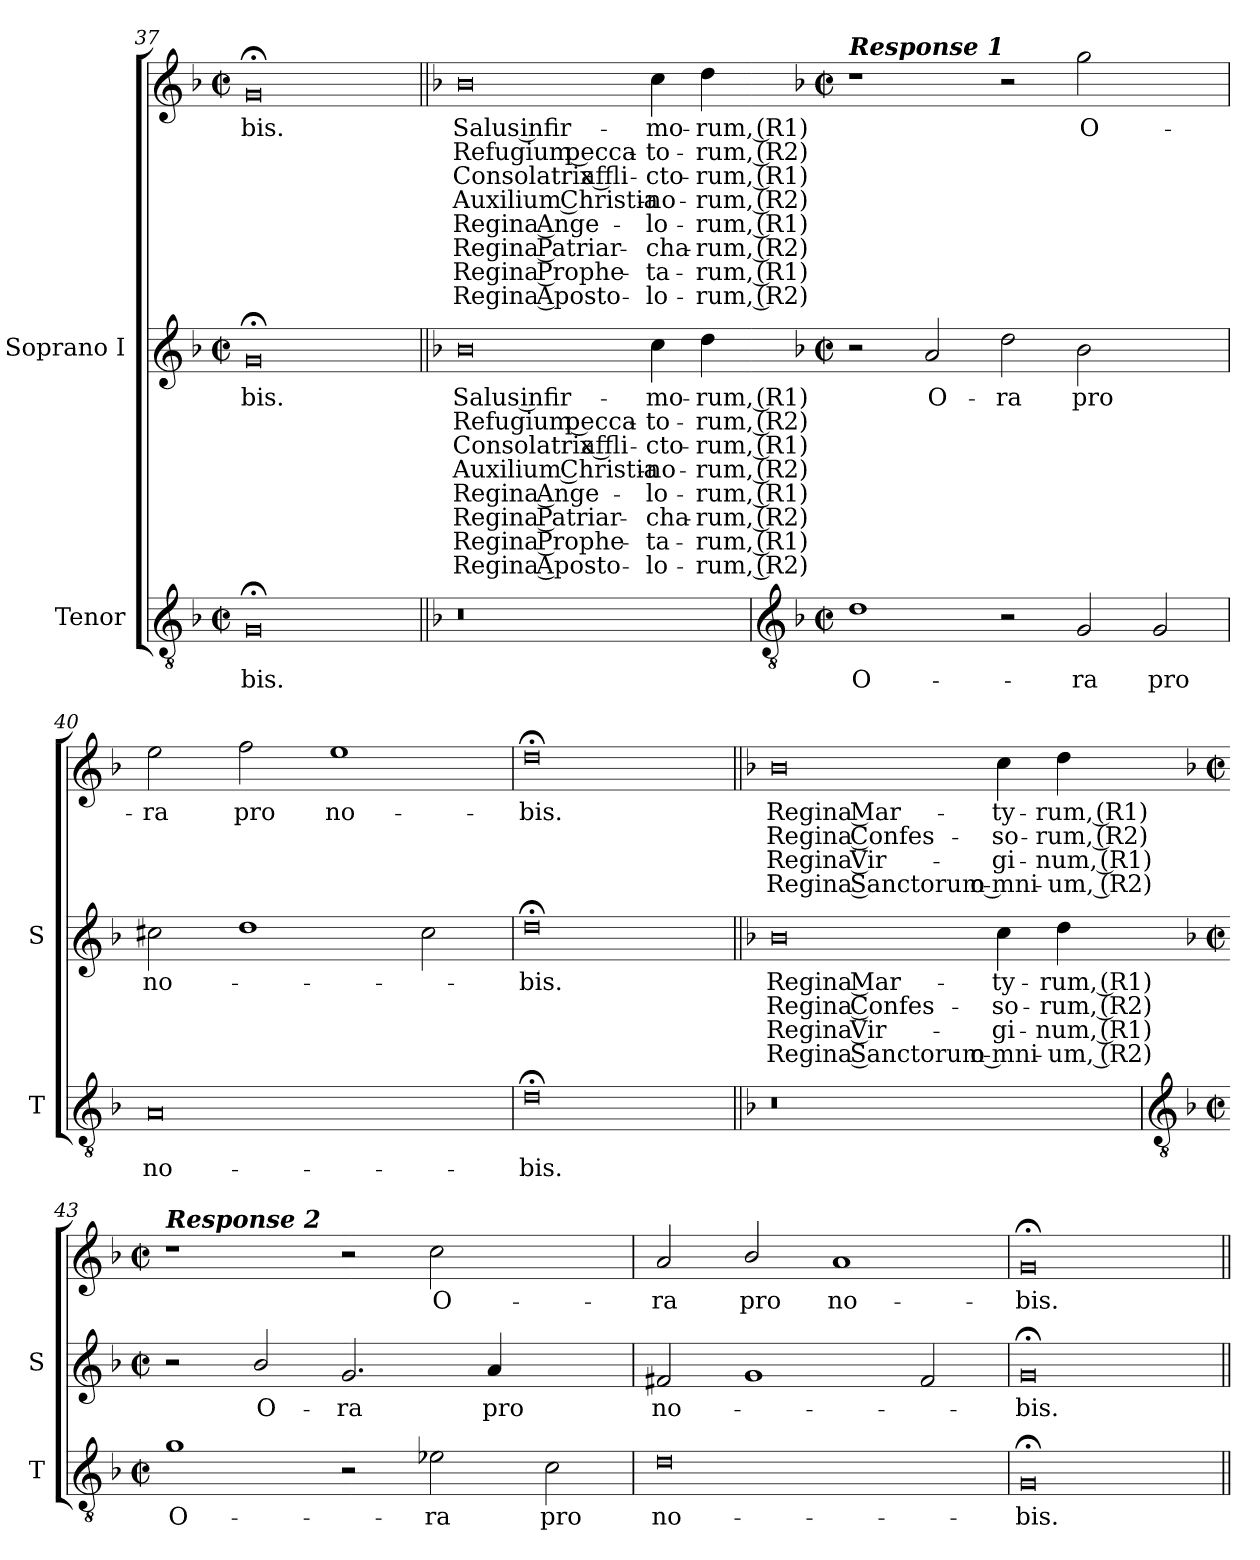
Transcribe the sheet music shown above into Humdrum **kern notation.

**kern	**text	**kern	**text	**text	**text	**text	**text	**text	**text	**text	**kern	**text	**text	**text	**text	**text	**text	**text	**text
*part2	*part2	*part1	*part1	*part1	*part1	*part1	*part1	*part1	*part1	*part1	*part1	*part1	*part1	*part1	*part1	*part1	*part1	*part1	*part1
*staff3	*staff3	*staff2	*staff2	*staff2	*staff2	*staff2	*staff2	*staff2	*staff2	*staff2	*staff1	*staff1	*staff1	*staff1	*staff1	*staff1	*staff1	*staff1	*staff1
*I"Tenor	*	*I"Soprano I	*	*	*	*	*	*	*	*	*	*	*	*	*	*	*	*	*
*I'T	*	*I'S	*	*	*	*	*	*	*	*	*	*	*	*	*	*	*	*	*
*clefGv2	*	*clefG2	*	*	*	*	*	*	*	*	*clefG2	*	*	*	*	*	*	*	*
*k[b-]	*	*k[b-]	*	*	*	*	*	*	*	*	*k[b-]	*	*	*	*	*	*	*	*
*F:	*	*F:	*	*	*	*	*	*	*	*	*F:	*	*	*	*	*	*	*	*
*M4/2	*	*M4/2	*	*	*	*	*	*	*	*	*M4/2	*	*	*	*	*	*	*	*
*met(c|)	*	*met(c|)	*	*	*	*	*	*	*	*	*met(c|)	*	*	*	*	*	*	*	*
=37	=37	=37	=37	=37	=37	=37	=37	=37	=37	=37	=37	=37	=37	=37	=37	=37	=37	=37	=37
!	!LO:LY:b	!	!LO:LY:b	!	!	!	!	!	!	!	!	!LO:LY:b	!	!	!	!	!	!	!
0G;<	-bis.	0g;<	bis.	.	.	.	.	.	.	.	0g;<	bis.	.	.	.	.	.	.	.
!!LO:LB:g=z
=38||	=38||	=38||	=38||	=38||	=38||	=38||	=38||	=38||	=38||	=38||	=38||	=38||	=38||	=38||	=38||	=38||	=38||	=38||	=38||
*	*	*k[b-]	*	*	*	*	*	*	*	*	*k[b-]	*	*	*	*	*	*	*	*
*	*	*F:	*	*	*	*	*	*	*	*	*F:	*	*	*	*	*	*	*	*
!	!	!	!LO:LY:b	!LO:LY:b	!LO:LY:b	!LO:LY:b	!LO:LY:b	!LO:LY:b	!LO:LY:b	!LO:LY:b	!	!LO:LY:b	!LO:LY:b	!LO:LY:b	!LO:LY:b	!LO:LY:b	!LO:LY:b	!LO:LY:b	!LO:LY:b
0r	.	0b-	Salus infir-	-Refugium pecca-	-Consolatrix affli-	-Auxilium Christia-	-Regina Ange-	-Regina Patriar-	-Regina Prophe-	-Regina Aposto-	0b-	Salus infir-	-Refugium pecca-	-Consolatrix affli-	-Auxilium Christia-	-Regina Ange-	-Regina Patriar-	-Regina Prophe-	-Regina Aposto-
!	!	!	!LO:LY:b	!LO:LY:b	!LO:LY:b	!LO:LY:b	!LO:LY:b	!LO:LY:b	!LO:LY:b	!LO:LY:b	!	!LO:LY:b	!LO:LY:b	!LO:LY:b	!LO:LY:b	!LO:LY:b	!LO:LY:b	!LO:LY:b	!LO:LY:b
2ryy	.	4cc	-mo-	-to-	-cto-	-no-	-lo-	-cha-	-ta-	-lo-	4cc	-mo-	-to-	-cto-	-no-	-lo-	-cha-	-ta-	-lo-
!	!	!	!LO:LY:b	!LO:LY:b	!LO:LY:b	!LO:LY:b	!LO:LY:b	!LO:LY:b	!LO:LY:b	!LO:LY:b	!	!LO:LY:b	!LO:LY:b	!LO:LY:b	!LO:LY:b	!LO:LY:b	!LO:LY:b	!LO:LY:b	!LO:LY:b
.	.	4dd	-rum, (R1)	rum, (R2)	rum, (R1)	rum, (R2)	rum, (R1)	rum, (R2)	rum, (R1)	rum, (R2)	4dd	-rum, (R1)	rum, (R2)	rum, (R1)	rum, (R2)	rum, (R1)	rum, (R2)	rum, (R1)	rum, (R2)
!!LO:LB:g=z
=39	=39-	=39-	=39-	=39-	=39-	=39-	=39-	=39-	=39-	=39-	=39-	=39-	=39-	=39-	=39-	=39-	=39-	=39-	=39-
*clefGv2	*	*	*	*	*	*	*	*	*	*	*	*	*	*	*	*	*	*	*
*k[b-]	*	*k[b-]	*	*	*	*	*	*	*	*	*k[b-]	*	*	*	*	*	*	*	*
*F:	*	*F:	*	*	*	*	*	*	*	*	*F:	*	*	*	*	*	*	*	*
*M4/2	*	*M4/2	*	*	*	*	*	*	*	*	*M4/2	*	*	*	*	*	*	*	*
*met(c|)	*	*met(c|)	*	*	*	*	*	*	*	*	*met(c|)	*	*	*	*	*	*	*	*
!	!	!	!	!	!	!	!	!	!	!	!LO:TX:a:Bi:t=Response 1	!	!	!	!	!	!	!	!
!	!LO:LY:b	!	!	!	!	!	!	!	!	!	!	!	!	!	!	!	!	!	!
1d	O-	2r	.	.	.	.	.	.	.	.	1r	.	.	.	.	.	.	.	.
!	!	!	!LO:LY:b	!	!	!	!	!	!	!	!	!	!	!	!	!	!	!	!
.	.	2a	-O-	.	.	.	.	.	.	.	.	.	.	.	.	.	.	.	.
!	!	!	!LO:LY:b	!	!	!	!	!	!	!	!	!	!	!	!	!	!	!	!
2r	.	2dd	-ra	.	.	.	.	.	.	.	2r	.	.	.	.	.	.	.	.
!	!LO:LY:b	!	!LO:LY:b	!	!	!	!	!	!	!	!	!LO:LY:b	!	!	!	!	!	!	!
2G	-ra	2b-	pro	.	.	.	.	.	.	.	2gg	O-	.	.	.	.	.	.	.
!	!LO:LY:b	!	!	!	!	!	!	!	!	!	!	!	!	!	!	!	!	!	!
2G	pro	2ryy	.	.	.	.	.	.	.	.	2ryy	.	.	.	.	.	.	.	.
=40	=40	=40	=40	=40	=40	=40	=40	=40	=40	=40	=40	=40	=40	=40	=40	=40	=40	=40	=40
!	!LO:LY:b	!	!LO:LY:b	!	!	!	!	!	!	!	!	!LO:LY:b	!	!	!	!	!	!	!
0A	no-	2cc#X	-no-	.	.	.	.	.	.	.	2ee	ra	.	.	.	.	.	.	.
!	!	!	!	!	!	!	!	!	!	!	!	!LO:LY:b	!	!	!	!	!	!	!
.	.	1dd	.	.	.	.	.	.	.	.	2ff	pro	.	.	.	.	.	.	.
!	!	!	!	!	!	!	!	!	!	!	!	!LO:LY:b	!	!	!	!	!	!	!
.	.	.	.	.	.	.	.	.	.	.	1ee	no-	.	.	.	.	.	.	.
.	.	2cc#	.	.	.	.	.	.	.	.	.	.	.	.	.	.	.	.	.
=41	=41	=41	=41	=41	=41	=41	=41	=41	=41	=41	=41	=41	=41	=41	=41	=41	=41	=41	=41
!	!LO:LY:b	!	!LO:LY:b	!	!	!	!	!	!	!	!	!LO:LY:b	!	!	!	!	!	!	!
0d;<	-bis.	0dd;<	bis.	.	.	.	.	.	.	.	0dd;<	bis.	.	.	.	.	.	.	.
!!LO:LB:g=z
=42||	=42||	=42||	=42||	=42||	=42||	=42||	=42||	=42||	=42||	=42||	=42||	=42||	=42||	=42||	=42||	=42||	=42||	=42||	=42||
*	*	*k[b-]	*	*	*	*	*	*	*	*	*k[b-]	*	*	*	*	*	*	*	*
*	*	*F:	*	*	*	*	*	*	*	*	*F:	*	*	*	*	*	*	*	*
!	!	!	!LO:LY:b	!LO:LY:b	!LO:LY:b	!LO:LY:b	!	!	!	!	!	!LO:LY:b	!LO:LY:b	!LO:LY:b	!LO:LY:b	!	!	!	!
0r	.	0b-	Regina Mar-	-Regina Confes-	-Regina Vir-	-Regina Sanctorum o-	.	.	.	.	0b-	Regina Mar-	-Regina Confes-	-Regina Vir-	-Regina Sanctorum o-	.	.	.	.
!	!	!	!LO:LY:b	!LO:LY:b	!LO:LY:b	!LO:LY:b	!	!	!	!	!	!LO:LY:b	!LO:LY:b	!LO:LY:b	!LO:LY:b	!	!	!	!
2ryy	.	4cc	-ty-	-so-	-gi-	-mni-	.	.	.	.	4cc	-ty-	-so-	-gi-	-mni-	.	.	.	.
!	!	!	!LO:LY:b	!LO:LY:b	!LO:LY:b	!LO:LY:b	!	!	!	!	!	!LO:LY:b	!LO:LY:b	!LO:LY:b	!LO:LY:b	!	!	!	!
.	.	4dd	-rum, (R1)	rum, (R2)	num, (R1)	um, (R2)	.	.	.	.	4dd	-rum, (R1)	rum, (R2)	num, (R1)	um, (R2)	.	.	.	.
!!LO:LB:g=z
=43	=43-	=43-	=43-	=43-	=43-	=43-	=43-	=43-	=43-	=43-	=43-	=43-	=43-	=43-	=43-	=43-	=43-	=43-	=43-
*clefGv2	*	*	*	*	*	*	*	*	*	*	*	*	*	*	*	*	*	*	*
*k[b-]	*	*k[b-]	*	*	*	*	*	*	*	*	*k[b-]	*	*	*	*	*	*	*	*
*F:	*	*F:	*	*	*	*	*	*	*	*	*F:	*	*	*	*	*	*	*	*
*M4/2	*	*M4/2	*	*	*	*	*	*	*	*	*M4/2	*	*	*	*	*	*	*	*
*met(c|)	*	*met(c|)	*	*	*	*	*	*	*	*	*met(c|)	*	*	*	*	*	*	*	*
!	!	!	!	!	!	!	!	!	!	!	!LO:TX:a:Bi:t=Response 2	!	!	!	!	!	!	!	!
!	!LO:LY:b	!	!	!	!	!	!	!	!	!	!	!	!	!	!	!	!	!	!
1g	O-	2r	.	.	.	.	.	.	.	.	1r	.	.	.	.	.	.	.	.
!	!	!	!LO:LY:b	!	!	!	!	!	!	!	!	!	!	!	!	!	!	!	!
.	.	2b-/	-O-	.	.	.	.	.	.	.	.	.	.	.	.	.	.	.	.
!	!	!	!LO:LY:b	!	!	!	!	!	!	!	!	!	!	!	!	!	!	!	!
2r	.	2.g	-ra	.	.	.	.	.	.	.	2r	.	.	.	.	.	.	.	.
!	!LO:LY:b	!	!	!	!	!	!	!	!	!	!	!LO:LY:b	!	!	!	!	!	!	!
2e-X	-ra	.	.	.	.	.	.	.	.	.	2cc	O-	.	.	.	.	.	.	.
!	!	!	!LO:LY:b	!	!	!	!	!	!	!	!	!	!	!	!	!	!	!	!
.	.	4a	pro	.	.	.	.	.	.	.	.	.	.	.	.	.	.	.	.
!	!LO:LY:b	!	!	!	!	!	!	!	!	!	!	!	!	!	!	!	!	!	!
2c	pro	2ryy	.	.	.	.	.	.	.	.	2ryy	.	.	.	.	.	.	.	.
=44	=44	=44	=44	=44	=44	=44	=44	=44	=44	=44	=44	=44	=44	=44	=44	=44	=44	=44	=44
!	!LO:LY:b	!	!LO:LY:b	!	!	!	!	!	!	!	!	!LO:LY:b	!	!	!	!	!	!	!
0d	no-	2f#X	-no-	.	.	.	.	.	.	.	2a	ra	.	.	.	.	.	.	.
!	!	!	!	!	!	!	!	!	!	!	!	!LO:LY:b	!	!	!	!	!	!	!
.	.	1g	.	.	.	.	.	.	.	.	2b-/	pro	.	.	.	.	.	.	.
!	!	!	!	!	!	!	!	!	!	!	!	!LO:LY:b	!	!	!	!	!	!	!
.	.	.	.	.	.	.	.	.	.	.	1a	no-	.	.	.	.	.	.	.
.	.	2f#	.	.	.	.	.	.	.	.	.	.	.	.	.	.	.	.	.
=45	=45	=45	=45	=45	=45	=45	=45	=45	=45	=45	=45	=45	=45	=45	=45	=45	=45	=45	=45
!	!LO:LY:b	!	!LO:LY:b	!	!	!	!	!	!	!	!	!LO:LY:b	!	!	!	!	!	!	!
0G;<	-bis.	0g;<	bis.	.	.	.	.	.	.	.	0g;<	bis.	.	.	.	.	.	.	.
=||	=||	=||	=||	=||	=||	=||	=||	=||	=||	=||	=||	=||	=||	=||	=||	=||	=||	=||	=||
*-	*-	*-	*-	*-	*-	*-	*-	*-	*-	*-	*-	*-	*-	*-	*-	*-	*-	*-	*-
